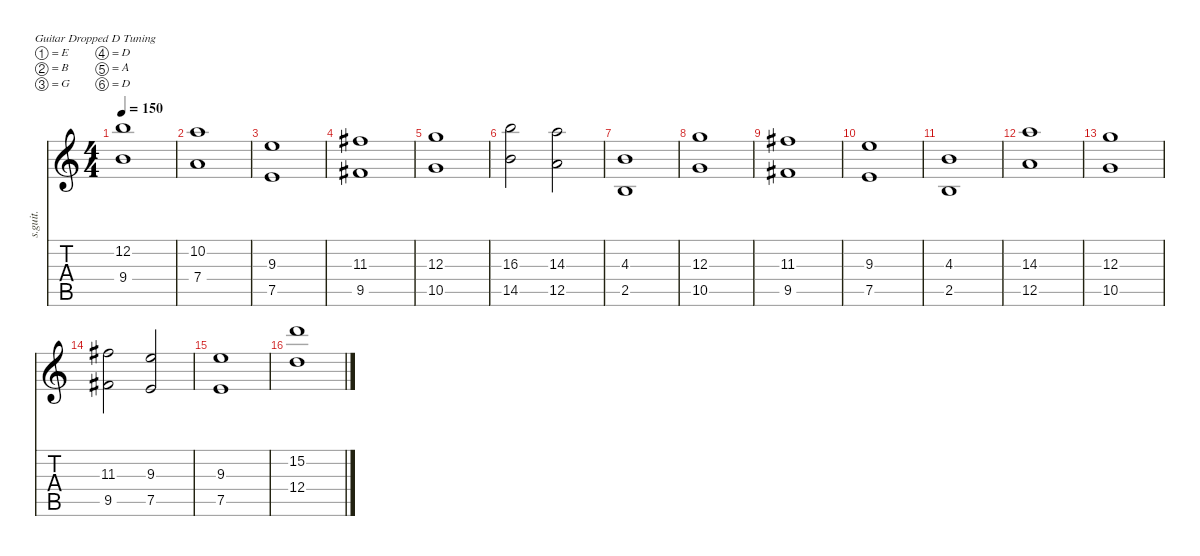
\defaultSystemsLayout 4
\hideDynamics
\bracketExtendMode nobrackets
\track ("Choir" "s.guit.") {instrument choiraahs}
\staff {score tabs}
\tuning (E4 B3 G3 D3 A2 D2)
\displaytranspose 12
\ts (4 4)
\tempo 150
\clef g2
\ks c
(12.2 9.4).1{lyrics (0 "") lyrics (1 "") lyrics (2 "") lyrics (3 "") lyrics (4 "") dy f} |
(10.2 7.4).1{lyrics (0 "") lyrics (1 "") lyrics (2 "") lyrics (3 "") lyrics (4 "")} |
(9.3 7.5).1{lyrics (0 "") lyrics (1 "") lyrics (2 "") lyrics (3 "") lyrics (4 "")} |
(11.3{acc #} 9.5{acc #}).1{lyrics (0 "") lyrics (1 "") lyrics (2 "") lyrics (3 "") lyrics (4 "")} |
(12.3 10.5).1{lyrics (0 "") lyrics (1 "") lyrics (2 "") lyrics (3 "") lyrics (4 "")} |
(16.3 14.5).2{lyrics (0 "") lyrics (1 "") lyrics (2 "") lyrics (3 "") lyrics (4 "")} (14.3 12.5).2{lyrics (0 "") lyrics (1 "") lyrics (2 "") lyrics (3 "") lyrics (4 "")} |
(4.3 2.5).1{lyrics (0 "") lyrics (1 "") lyrics (2 "") lyrics (3 "") lyrics (4 "")} |
(12.3 10.5).1{lyrics (0 "") lyrics (1 "") lyrics (2 "") lyrics (3 "") lyrics (4 "")} |
(11.3{acc #} 9.5{acc #}).1{lyrics (0 "") lyrics (1 "") lyrics (2 "") lyrics (3 "") lyrics (4 "")} |
(9.3 7.5).1{lyrics (0 "") lyrics (1 "") lyrics (2 "") lyrics (3 "") lyrics (4 "")} |
(4.3 2.5).1{lyrics (0 "") lyrics (1 "") lyrics (2 "") lyrics (3 "") lyrics (4 "")} |
(14.3 12.5).1{lyrics (0 "") lyrics (1 "") lyrics (2 "") lyrics (3 "") lyrics (4 "")} |
(12.3 10.5).1{lyrics (0 "") lyrics (1 "") lyrics (2 "") lyrics (3 "") lyrics (4 "")} |
(11.3{acc #} 9.5{acc #}).2{lyrics (0 "") lyrics (1 "") lyrics (2 "") lyrics (3 "") lyrics (4 "")} (9.3 7.5).2{lyrics (0 "") lyrics (1 "") lyrics (2 "") lyrics (3 "") lyrics (4 "")} |
(9.3 7.5).1{lyrics (0 "") lyrics (1 "") lyrics (2 "") lyrics (3 "") lyrics (4 "")} |
(15.2 12.4).1{lyrics (0 "") lyrics (1 "") lyrics (2 "") lyrics (3 "") lyrics (4 "")}
